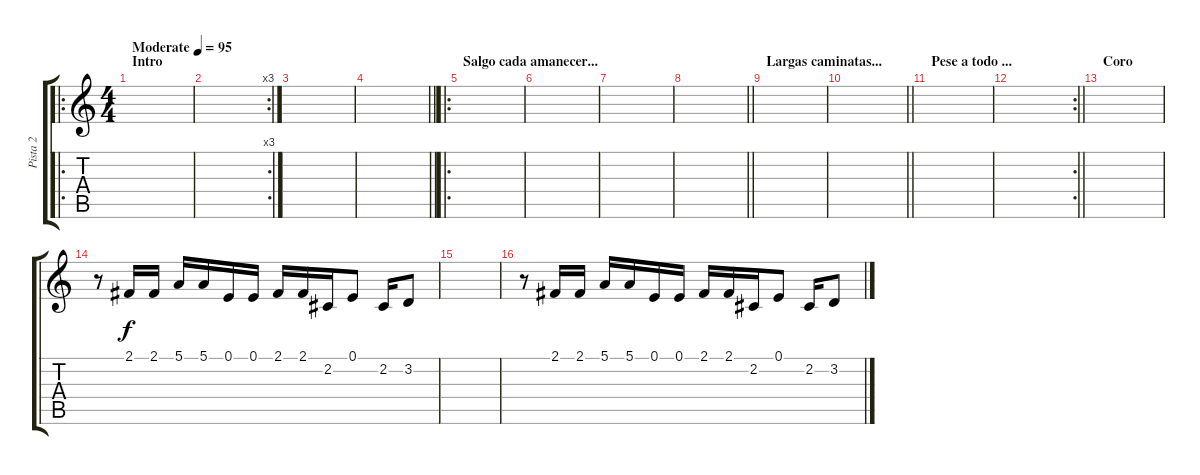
\track ("Pista 2" "Pista 2") {instrument accordion}
\staff {score tabs}
\tuning (E4 B3 G3 D3 A2 E2) {hide}
\ro
\ts (4 4)
\section ("" "Intro")
\tempo (95 "Moderate")
\clef g2
\ks c
|
\rc 3
|
|
\barLineRight lightlight
|
\ro
\section ("" "Salgo cada amanecer...")
|
|
|
\barLineRight lightlight
|
\section ("" "Largas caminatas...")
|
\barLineRight lightlight
|
\section ("" "Pese a todo ...")
|
\rc 2
\barLineRight lightlight
|
\section ("" "Coro")
|
r.8 2.1.16 2.1.16 5.1.16 5.1.16 0.1.16 0.1.16 2.1.16 2.1.16 2.2.16 0.1.8 2.2.16 3.2.8 |
|
r.8 2.1.16 2.1.16 5.1.16 5.1.16 0.1.16 0.1.16 2.1.16 2.1.16 2.2.16 0.1.8 2.2.16 3.2.8
